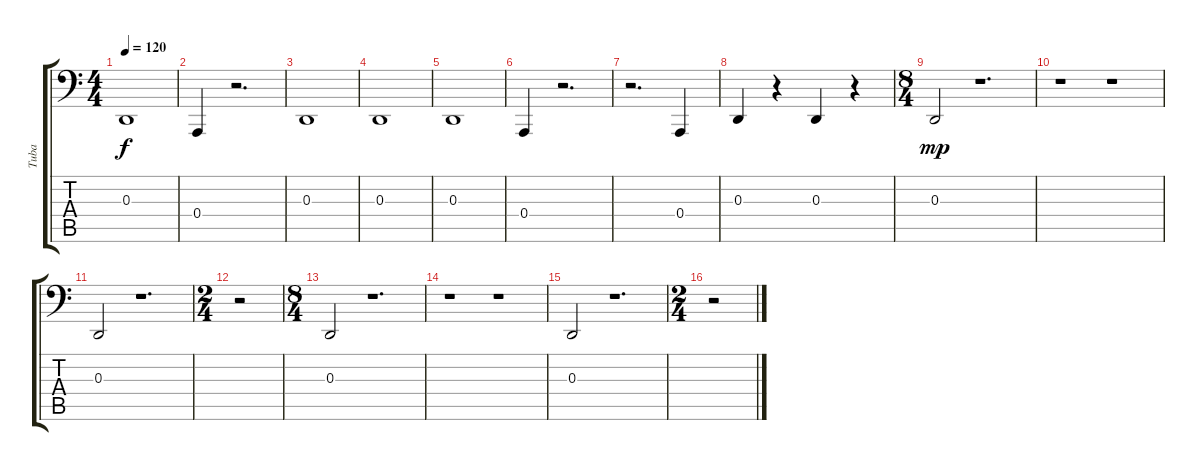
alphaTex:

\track ("Tuba" "Tuba") {instrument tuba}
\staff {score tabs}
\tuning (C3 G2 D2 A1 E1 B0) {hide}
\ts (4 4)
\tempo 120
\clef f4
\ks c
0.3.1{dy f} |
0.4.4 r.2{d} |
0.3.1 |
0.3.1 |
0.3.1 |
0.4.4 r.2{d} |
r.2{d} 0.4.4 |
0.3.4 r.4 0.3.4 r.4 |
\ts (8 4)
0.3.2{dy mp instrument pizzicatostrings} r.1{d} |
r.1 r.1 |
0.3.2 r.1{d} |
\ts (2 4)
r.2 |
\ts (8 4)
0.3.2 r.1{d} |
r.1 r.1 |
0.3.2 r.1{d} |
\ts (2 4)
r.2
